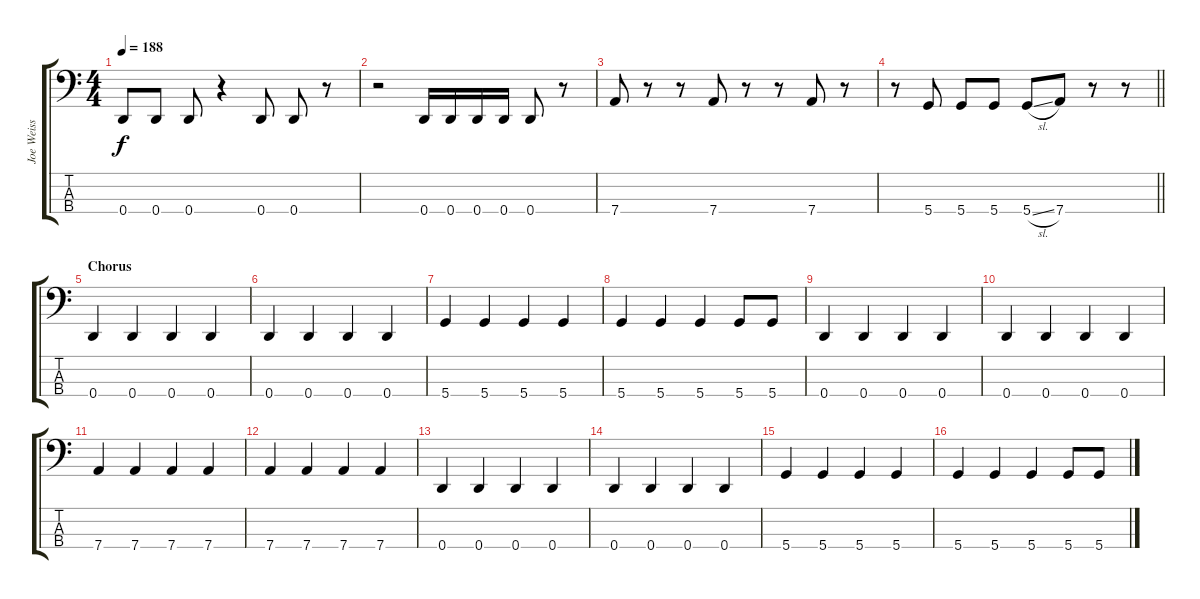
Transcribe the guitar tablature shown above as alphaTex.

\track ("Joe Weiss" "Joe Weiss") {instrument electricbasspick}
\staff {score tabs}
\tuning (G2 D2 A1 D1) {hide}
\ts (4 4)
\tempo 188
\clef f4
\ks c
0.4.8{dy f} 0.4.8 0.4.8 r.4 0.4.8 0.4.8 r.8 |
r.2 0.4.16 0.4.16 0.4.16 0.4.16 0.4.8 r.8 |
7.4.8 r.8 r.8 7.4.8 r.8 r.8 7.4.8 r.8 |
\barLineRight lightlight
r.8 5.4.8 5.4.8 5.4.8 5.4{sl}.8 7.4.8 r.8 r.8 |
\section ("" "Chorus")
0.4.4 0.4.4 0.4.4 0.4.4 |
0.4.4 0.4.4 0.4.4 0.4.4 |
5.4.4 5.4.4 5.4.4 5.4.4 |
5.4.4 5.4.4 5.4.4 5.4.8 5.4.8 |
0.4.4 0.4.4 0.4.4 0.4.4 |
0.4.4 0.4.4 0.4.4 0.4.4 |
7.4.4 7.4.4 7.4.4 7.4.4 |
7.4.4 7.4.4 7.4.4 7.4.4 |
0.4.4 0.4.4 0.4.4 0.4.4 |
0.4.4 0.4.4 0.4.4 0.4.4 |
5.4.4 5.4.4 5.4.4 5.4.4 |
5.4.4 5.4.4 5.4.4 5.4.8 5.4.8
